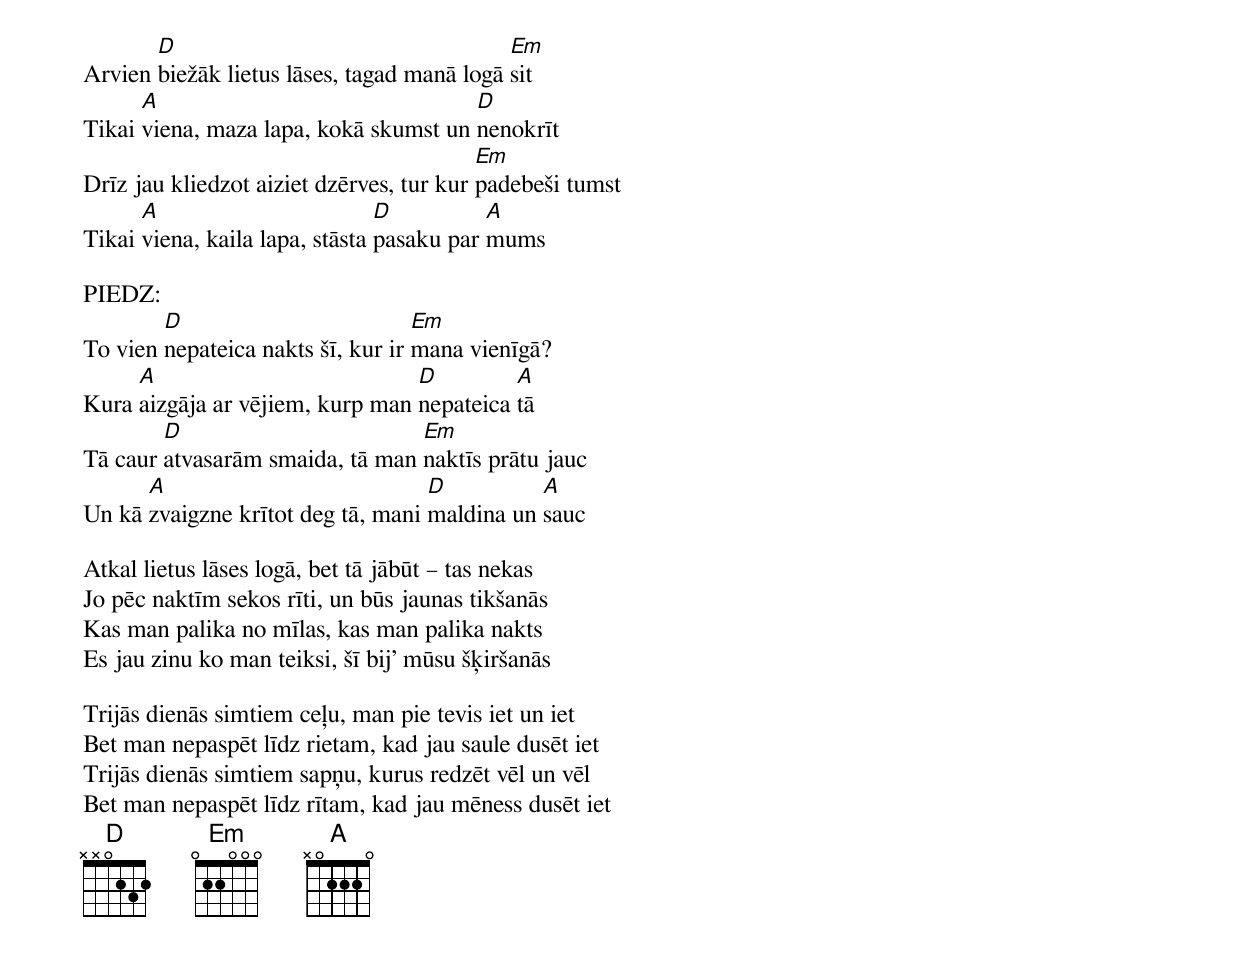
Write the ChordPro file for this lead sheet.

Arvien [D]biežāk lietus lāses, tagad manā logā [Em]sit
Tikai [A]viena, maza lapa, kokā skumst un [D]nenokrīt
Drīz jau kliedzot aiziet dzērves, tur kur [Em]padebeši tumst
Tikai [A]viena, kaila lapa, stāsta [D]pasaku par [A]mums

PIEDZ:
To vien [D]nepateica nakts šī, kur ir [Em]mana vienīgā?
Kura [A]aizgāja ar vējiem, kurp man [D]nepateica [A]tā
Tā caur [D]atvasarām smaida, tā man [Em]naktīs prātu jauc
Un kā [A]zvaigzne krītot deg tā, mani [D]maldina un [A]sauc

Atkal lietus lāses logā, bet tā jābūt – tas nekas
Jo pēc naktīm sekos rīti, un būs jaunas tikšanās
Kas man palika no mīlas, kas man palika nakts
Es jau zinu ko man teiksi, šī bij’ mūsu šķiršanās

Trijās dienās simtiem ceļu, man pie tevis iet un iet
Bet man nepaspēt līdz rietam, kad jau saule dusēt iet
Trijās dienās simtiem sapņu, kurus redzēt vēl un vēl
Bet man nepaspēt līdz rītam, kad jau mēness dusēt iet
